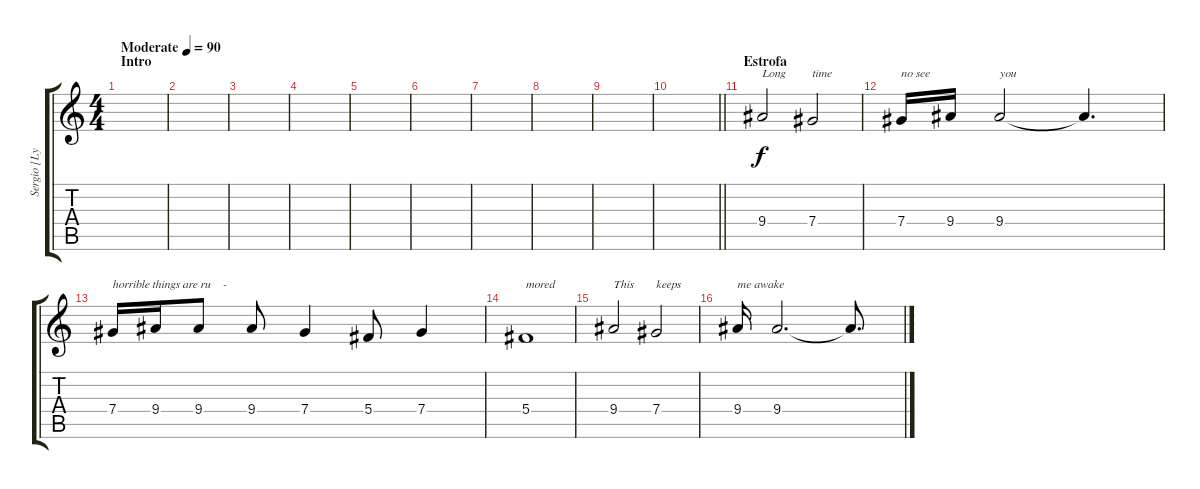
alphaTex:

\track ("Sergio [Lyrics]" "Sergio [Ly") {instrument distortionguitar}
\staff {score tabs}
\tuning (Eb4 Bb3 Gb3 Db3 Ab2 Eb2) {hide}
\ts (4 4)
\section ("" "Intro")
\tempo (90 "Moderate")
\clef g2
\ks c
|
|
|
|
|
|
|
|
|
\barLineRight lightlight
|
\section ("" "Estrofa")
9.4.2{txt "Long"} 7.4.2{txt "time"} |
7.4.16{txt "no see"} 9.4.16 9.4.2{txt "you"} 9.4{t}.4{d} |
7.4.16{txt "horrible things are ru    -"} 9.4.16 9.4.8 9.4.8 7.4.4 5.4.8 7.4.4 |
5.4.1{txt "mored"} |
9.4.2{txt "This"} 7.4.2{txt "keeps"} |
9.4.16{txt "me awake"} 9.4.2{d} 9.4{t}.8{d}
